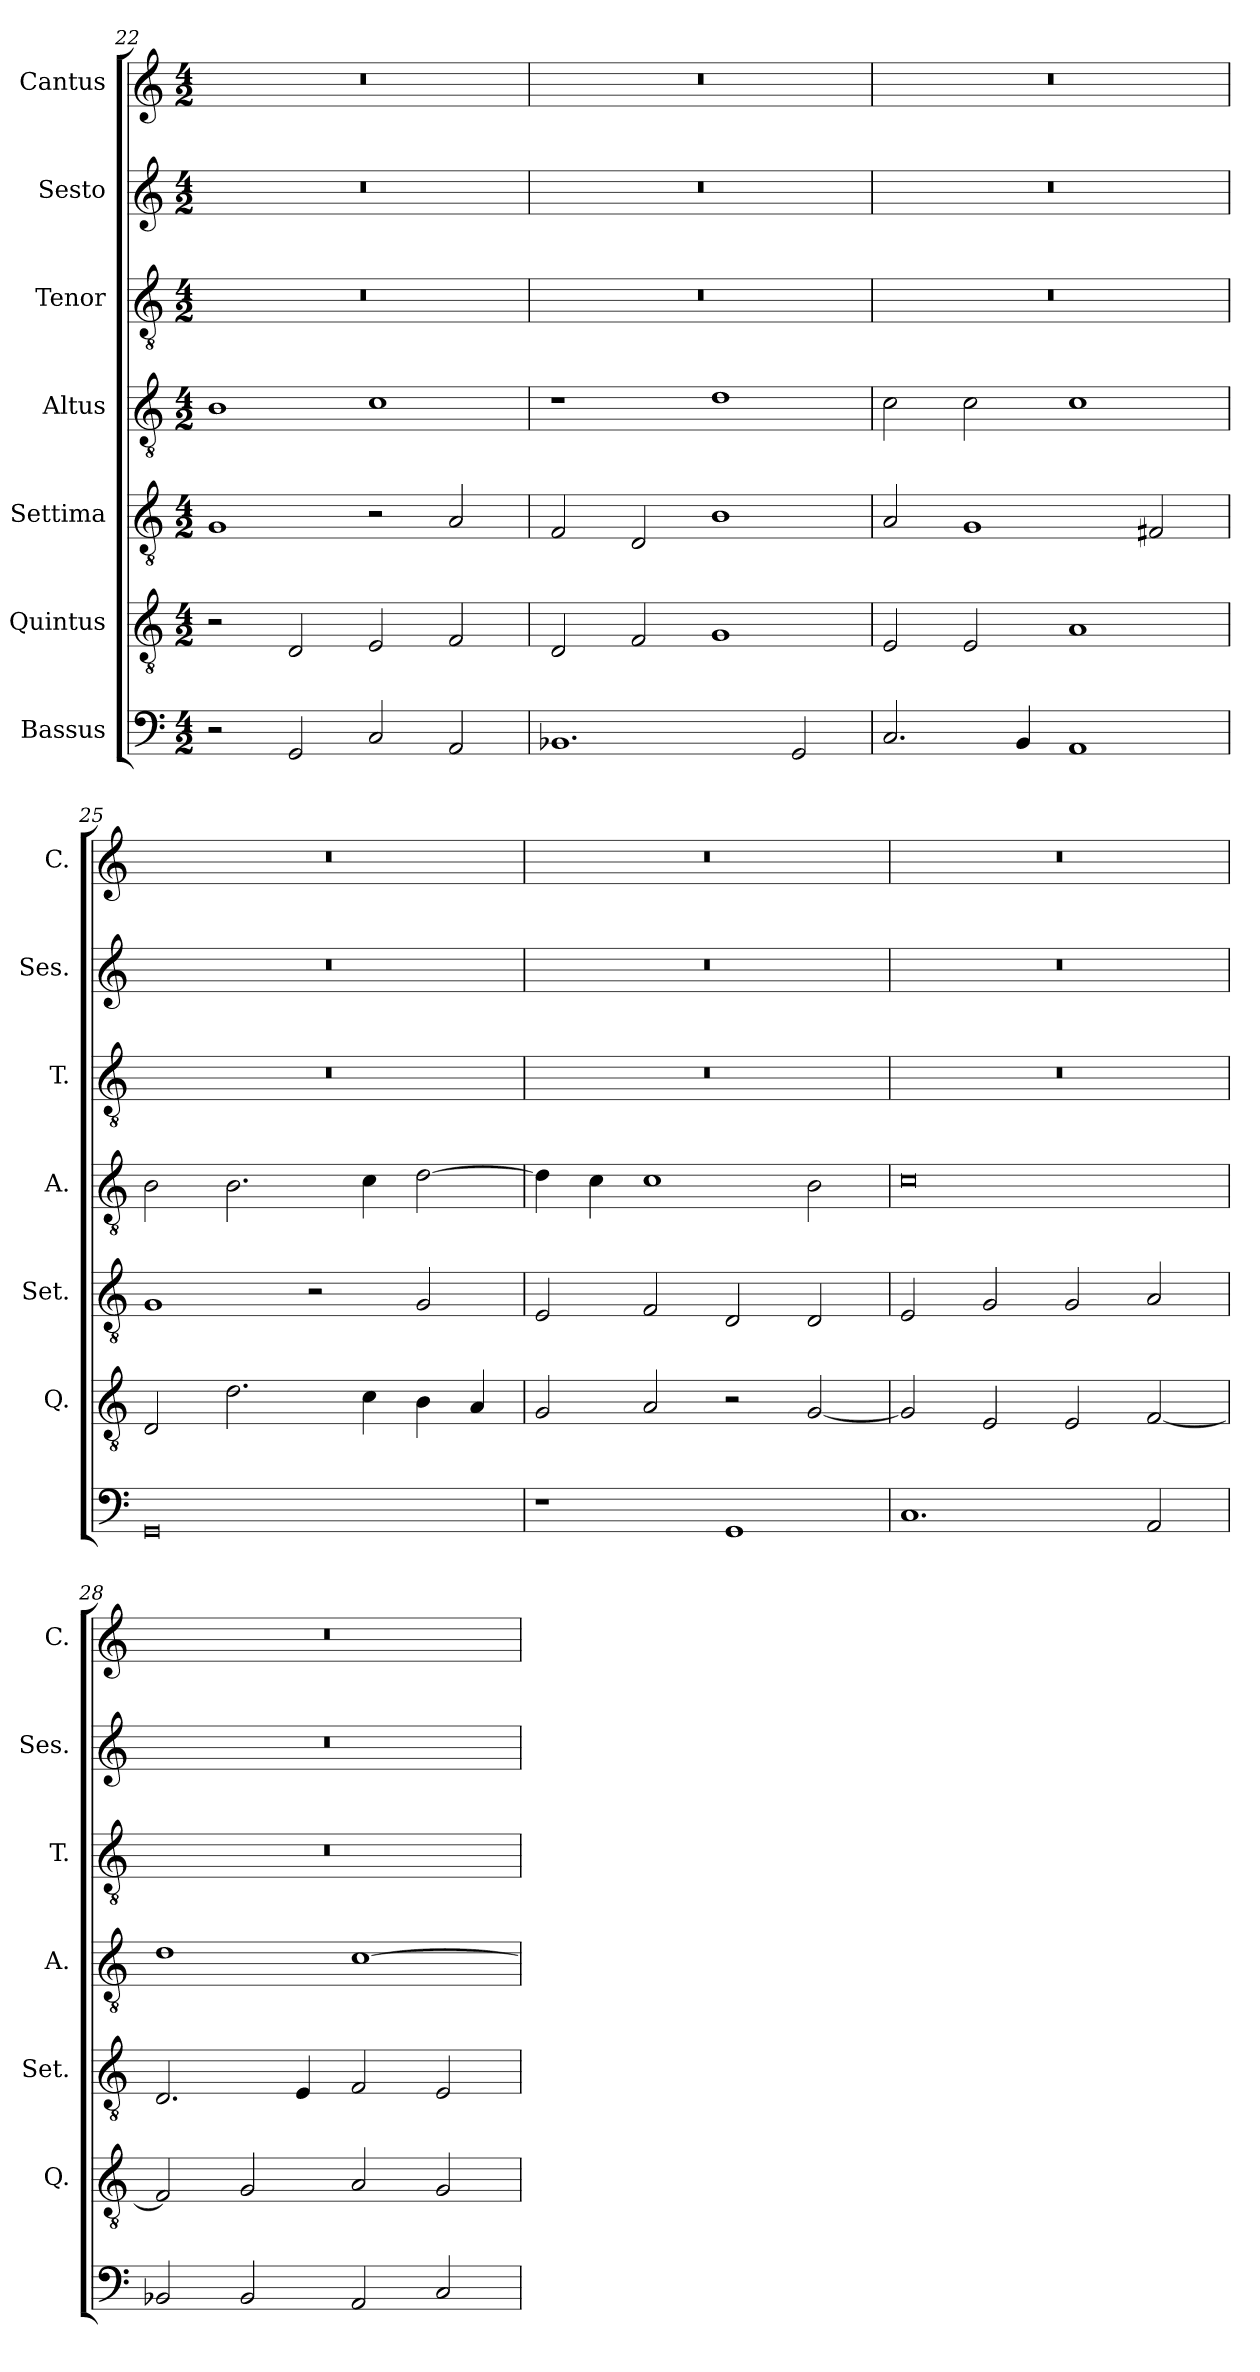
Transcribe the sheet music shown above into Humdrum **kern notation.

**kern	**kern	**kern	**kern	**kern	**kern	**kern
*part7	*part6	*part5	*part4	*part3	*part2	*part1
*staff7	*staff6	*staff5	*staff4	*staff3	*staff2	*staff1
*I"Bassus	*I"Quintus	*I"Settima	*I"Altus	*I"Tenor	*I"Sesto	*I"Cantus
*	*I'Q.	*I'Set.	*I'A.	*I'T.	*I'Ses.	*I'C.
*clefF4	*clefGv2	*clefGv2	*clefGv2	*clefGv2	*clefG2	*clefG2
*k[]	*k[]	*k[]	*k[]	*k[]	*k[]	*k[]
*M4/2	*M4/2	*M4/2	*M4/2	*M4/2	*M4/2	*M4/2
=22	=22	=22	=22	=22	=22	=22
2r	2r	1G	1B	0r	0r	0r
2GG/	2D/	.	.	.	.	.
2C/	2E/	2r	1c	.	.	.
2AA/	2F/	2A/	.	.	.	.
=23	=23	=23	=23	=23	=23	=23
1.BB-X	2D/	2F/	1r	0r	0r	0r
.	2F/	2D/	.	.	.	.
.	1G	1B	1d	.	.	.
2GG/	.	.	.	.	.	.
=24	=24	=24	=24	=24	=24	=24
2.C/	2E/	2A/	2c\	0r	0r	0r
.	2E/	1G	2c\	.	.	.
4BB/	.	.	.	.	.	.
1AA	1A	.	1c	.	.	.
.	.	2F#X/	.	.	.	.
!!LO:LB:g=z
=25	=25	=25	=25	=25	=25	=25
0GG	2D/	1G	2B\	0r	0r	0r
.	2.d\	.	2.B\	.	.	.
.	.	2r	.	.	.	.
.	4c\	.	4c\	.	.	.
.	4B\	2G/	[2d\	.	.	.
.	4A/	.	.	.	.	.
=26	=26	=26	=26	=26	=26	=26
1r	2G/	2E/	4d\]	0r	0r	0r
.	.	.	4c\	.	.	.
.	2A/	2F/	1c	.	.	.
1GG	2r	2D/	.	.	.	.
.	[2G/	2D/	2B\	.	.	.
=27	=27	=27	=27	=27	=27	=27
1.C	2G/]	2E/	0c	0r	0r	0r
.	2E/	2G/	.	.	.	.
.	2E/	2G/	.	.	.	.
2AA/	[2F/	2A/	.	.	.	.
=28	=28	=28	=28	=28	=28	=28
2BB-X/	2F/]	2.D/	1d	0r	0r	0r
2BB-/	2G/	.	.	.	.	.
.	.	4E/	.	.	.	.
2AA/	2A/	2F/	[1c	.	.	.
2C/	2G/	2E/	.	.	.	.
=	=	=	=	=	=	=
*-	*-	*-	*-	*-	*-	*-
